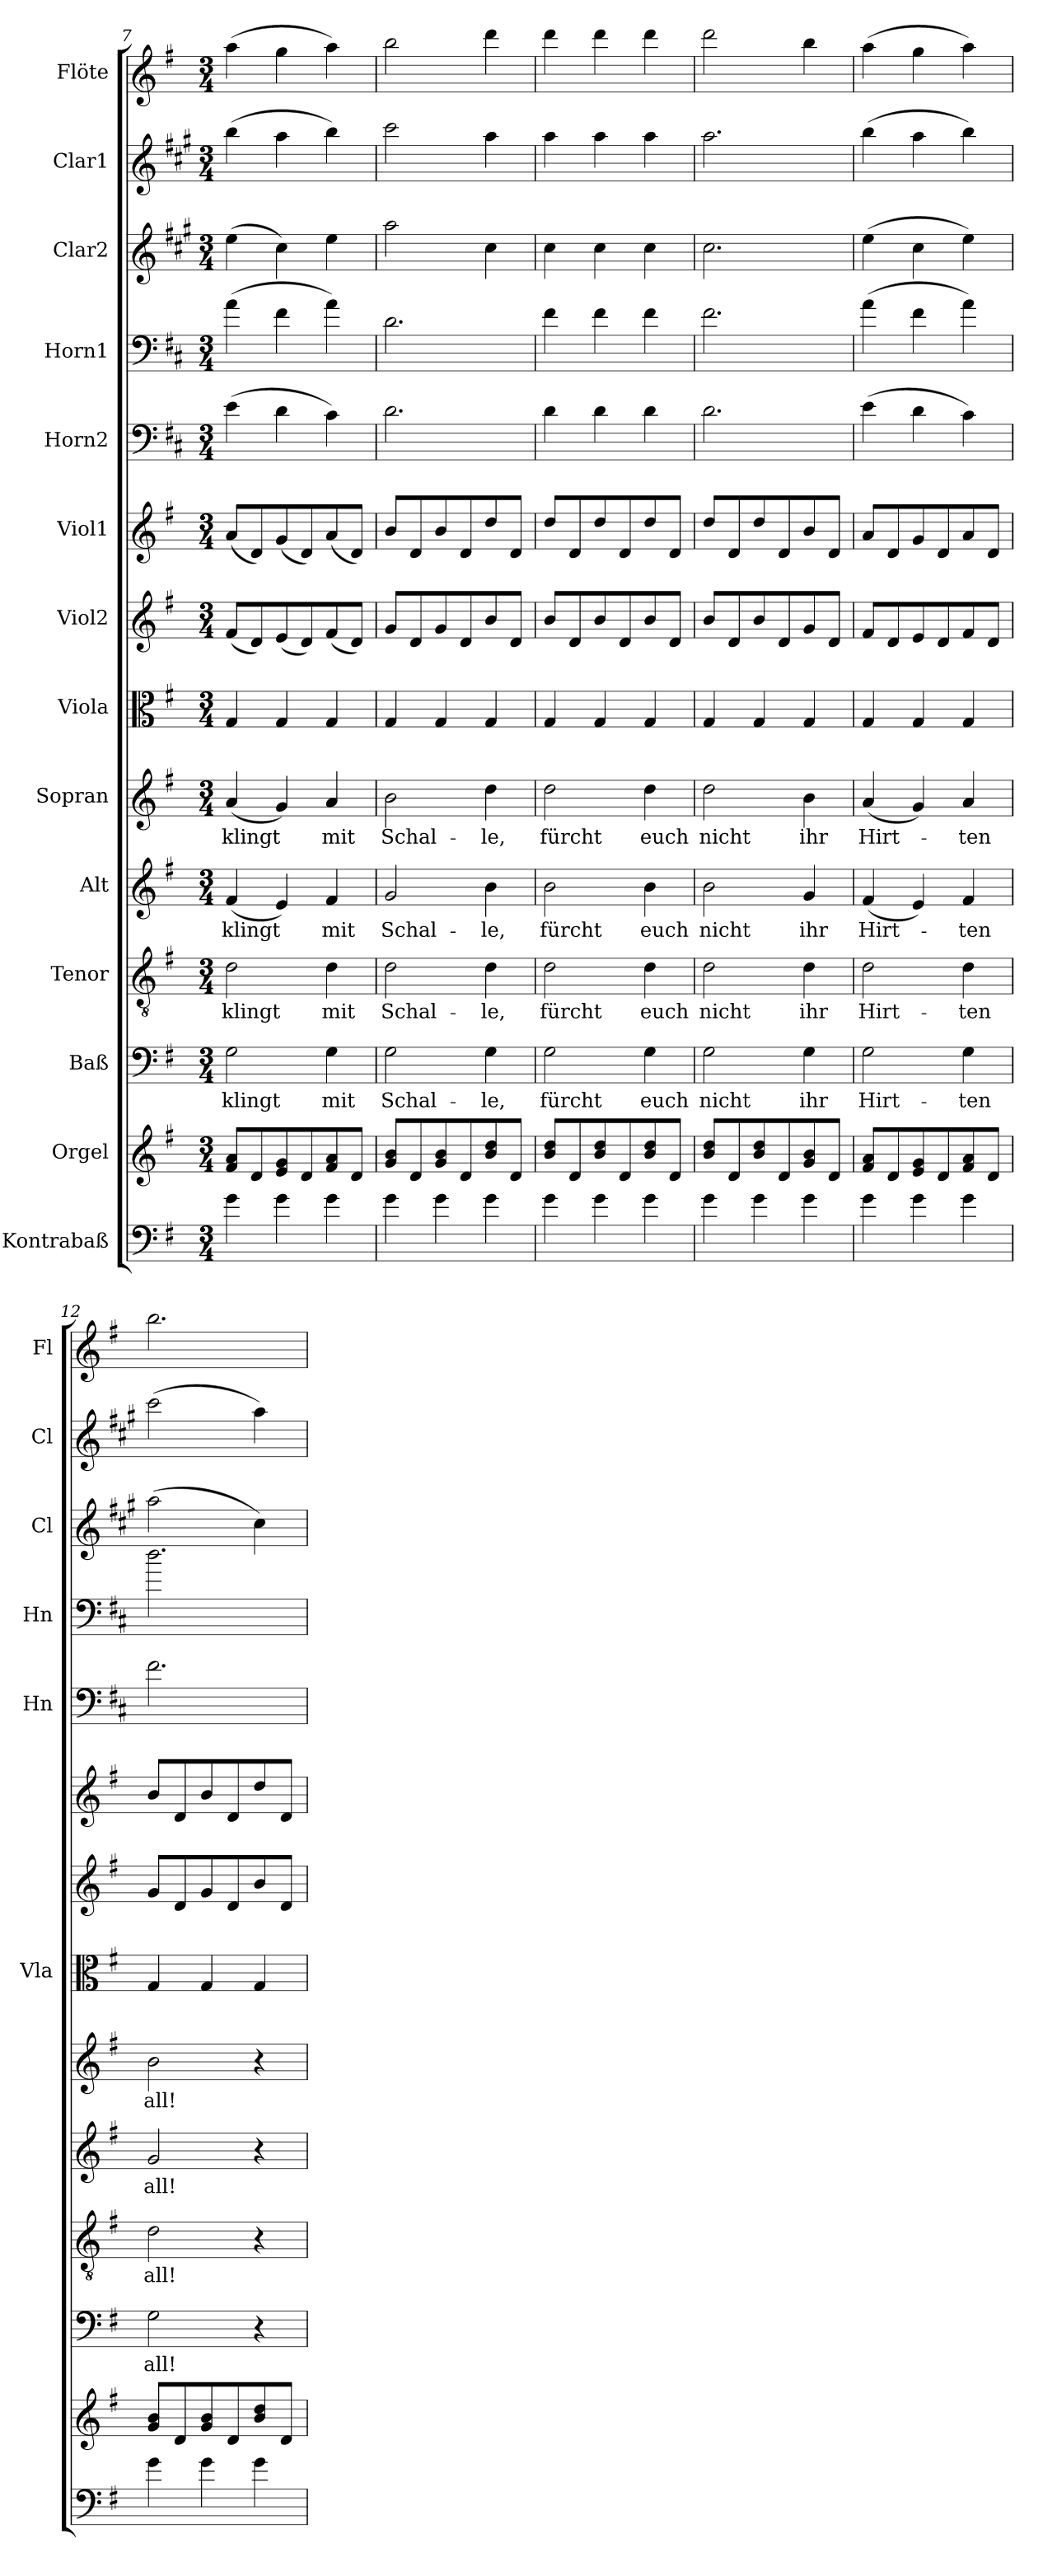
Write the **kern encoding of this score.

**kern	**kern	**kern	**text	**kern	**text	**kern	**text	**kern	**text	**kern	**kern	**kern	**kern	**kern	**kern	**kern	**kern
*part14	*part13	*part12	*part12	*part11	*part11	*part10	*part10	*part9	*part9	*part8	*part7	*part6	*part5	*part4	*part3	*part2	*part1
*staff14	*staff13	*staff12	*staff12	*staff11	*staff11	*staff10	*staff10	*staff9	*staff9	*staff8	*staff7	*staff6	*staff5	*staff4	*staff3	*staff2	*staff1
*I"Kontrabaß	*I"Orgel	*I"Baß	*	*I"Tenor	*	*I"Alt	*	*I"Sopran	*	*I"Viola	*I"Viol2	*I"Viol1	*I"Horn2	*I"Horn1	*I"Clar2	*I"Clar1	*I"Flöte
*	*	*	*	*	*	*	*	*	*	*I'Vla	*	*	*I'Hn	*I'Hn	*I'Cl	*I'Cl	*I'Fl
*clefF4	*clefG2	*clefF4	*	*clefGv2	*	*clefG2	*	*clefG2	*	*clefC3	*clefG2	*clefG2	*clefF4	*clefF4	*clefG2	*clefG2	*clefG2
*ITrd7c12	*	*	*	*	*	*	*	*	*	*	*	*	*ITrd4c7	*ITrd4c7	*ITrd1c2	*ITrd1c2	*
*k[f#]	*k[f#]	*k[f#]	*	*k[f#]	*	*k[f#]	*	*k[f#]	*	*k[f#]	*k[f#]	*k[f#]	*k[f#]	*k[f#]	*k[f#]	*k[f#]	*k[f#]
*G:	*G:	*G:	*	*G:	*	*G:	*	*G:	*	*G:	*G:	*G:	*G:	*G:	*G:	*G:	*G:
*M3/4	*M3/4	*M3/4	*	*M3/4	*	*M3/4	*	*M3/4	*	*M3/4	*M3/4	*M3/4	*M3/4	*M3/4	*M3/4	*M3/4	*M3/4
=7	=7	=7	=7	=7	=7	=7	=7	=7	=7	=7	=7	=7	=7	=7	=7	=7	=7
!	!	!	!LO:LY:b	!	!LO:LY:b	!	!LO:LY:b	!	!LO:LY:b	!	!	!	!	!	!	!	!
4G\	8f#/ 8a/L	2G\	klingt	2d\	klingt	(<4f#/	klingt	(<4a/	klingt	4G/	(<8f#/L	(<8a/L	(>4A\	(>4d\	(>4dd\	(>4aa\	(>4aa\
.	8d/	.	.	.	.	.	.	.	.	.	8d/)	8d/)	.	.	.	.	.
4G\	8e/ 8g/	.	.	.	.	4e/)	.	4g/)	.	4G/	(<8e/	(<8g/	4G\	4B\	4b\)	4gg\	4gg\
.	8d/	.	.	.	.	.	.	.	.	.	8d/)	8d/)	.	.	.	.	.
!	!	!	!LO:LY:b	!	!LO:LY:b	!	!LO:LY:b	!	!LO:LY:b	!	!	!	!	!	!	!	!
4G\	8f#/ 8a/	4G\	mit	4d\	mit	4f#/	mit	4a/	mit	4G/	(<8f#/	(<8a/	4F#\)	4d\)	4dd\	4aa\)	4aa\)
.	8d/J	.	.	.	.	.	.	.	.	.	8d/J)	8d/J)	.	.	.	.	.
=8	=8	=8	=8	=8	=8	=8	=8	=8	=8	=8	=8	=8	=8	=8	=8	=8	=8
!	!	!	!LO:LY:b	!	!LO:LY:b	!	!LO:LY:b	!	!LO:LY:b	!	!	!	!	!	!	!	!
4G\	8g/ 8b/L	2G\	Schal-	2d\	Schal-	2g/	Schal-	2b\	Schal-	4G/	8g/L	8b/L	2.G\	2.G\	2gg\	2bb\	2bb\
.	8d/	.	.	.	.	.	.	.	.	.	8d/	8d/	.	.	.	.	.
4G\	8g/ 8b/	.	.	.	.	.	.	.	.	4G/	8g/	8b/	.	.	.	.	.
.	8d/	.	.	.	.	.	.	.	.	.	8d/	8d/	.	.	.	.	.
!	!	!	!LO:LY:b	!	!LO:LY:b	!	!LO:LY:b	!	!LO:LY:b	!	!	!	!	!	!	!	!
4G\	8b/ 8dd/	4G\	-le,	4d\	-le,	4b\	-le,	4dd\	-le,	4G/	8b/	8dd/	.	.	4b\	4gg\	4ddd\
.	8d/J	.	.	.	.	.	.	.	.	.	8d/J	8d/J	.	.	.	.	.
!!LO:PB:g=z
=9	=9	=9	=9	=9	=9	=9	=9	=9	=9	=9	=9	=9	=9	=9	=9	=9	=9
!	!	!	!LO:LY:b	!	!LO:LY:b	!	!LO:LY:b	!	!LO:LY:b	!	!	!	!	!	!	!	!
4G\	8b/ 8dd/L	2G\	fürcht	2d\	fürcht	2b\	fürcht	2dd\	fürcht	4G/	8b/L	8dd/L	4G\	4B\	4b\	4gg\	4ddd\
.	8d/	.	.	.	.	.	.	.	.	.	8d/	8d/	.	.	.	.	.
4G\	8b/ 8dd/	.	.	.	.	.	.	.	.	4G/	8b/	8dd/	4G\	4B\	4b\	4gg\	4ddd\
.	8d/	.	.	.	.	.	.	.	.	.	8d/	8d/	.	.	.	.	.
!	!	!	!LO:LY:b	!	!LO:LY:b	!	!LO:LY:b	!	!LO:LY:b	!	!	!	!	!	!	!	!
4G\	8b/ 8dd/	4G\	euch	4d\	euch	4b\	euch	4dd\	euch	4G/	8b/	8dd/	4G\	4B\	4b\	4gg\	4ddd\
.	8d/J	.	.	.	.	.	.	.	.	.	8d/J	8d/J	.	.	.	.	.
=10	=10	=10	=10	=10	=10	=10	=10	=10	=10	=10	=10	=10	=10	=10	=10	=10	=10
!	!	!	!LO:LY:b	!	!LO:LY:b	!	!LO:LY:b	!	!LO:LY:b	!	!	!	!	!	!	!	!
4G\	8b/ 8dd/L	2G\	nicht	2d\	nicht	2b\	nicht	2dd\	nicht	4G/	8b/L	8dd/L	2.G\	2.B\	2.b\	2.gg\	2ddd\
.	8d/	.	.	.	.	.	.	.	.	.	8d/	8d/	.	.	.	.	.
4G\	8b/ 8dd/	.	.	.	.	.	.	.	.	4G/	8b/	8dd/	.	.	.	.	.
.	8d/	.	.	.	.	.	.	.	.	.	8d/	8d/	.	.	.	.	.
!	!	!	!LO:LY:b	!	!LO:LY:b	!	!LO:LY:b	!	!LO:LY:b	!	!	!	!	!	!	!	!
4G\	8g/ 8b/	4G\	ihr	4d\	ihr	4g/	ihr	4b\	ihr	4G/	8g/	8b/	.	.	.	.	4bb\
.	8d/J	.	.	.	.	.	.	.	.	.	8d/J	8d/J	.	.	.	.	.
=11	=11	=11	=11	=11	=11	=11	=11	=11	=11	=11	=11	=11	=11	=11	=11	=11	=11
!	!	!	!LO:LY:b	!	!LO:LY:b	!	!LO:LY:b	!	!LO:LY:b	!	!	!	!	!	!	!	!
4G\	8f#/ 8a/L	2G\	Hirt-	2d\	Hirt-	(<4f#/	Hirt-	(<4a/	Hirt-	4G/	8f#/L	8a/L	(>4A\	(>4d\	(>4dd\	(>4aa\	(>4aa\
.	8d/	.	.	.	.	.	.	.	.	.	8d/	8d/	.	.	.	.	.
4G\	8e/ 8g/	.	.	.	.	4e/)	.	4g/)	.	4G/	8e/	8g/	4G\	4B\	4b\	4gg\	4gg\
.	8d/	.	.	.	.	.	.	.	.	.	8d/	8d/	.	.	.	.	.
!	!	!	!LO:LY:b	!	!LO:LY:b	!	!LO:LY:b	!	!LO:LY:b	!	!	!	!	!	!	!	!
4G\	8f#/ 8a/	4G\	-ten	4d\	-ten	4f#/	-ten	4a/	-ten	4G/	8f#/	8a/	4F#\)	4d\)	4dd\)	4aa\)	4aa\)
.	8d/J	.	.	.	.	.	.	.	.	.	8d/J	8d/J	.	.	.	.	.
=12	=12	=12	=12	=12	=12	=12	=12	=12	=12	=12	=12	=12	=12	=12	=12	=12	=12
!	!	!	!LO:LY:b	!	!LO:LY:b	!	!LO:LY:b	!	!LO:LY:b	!	!	!	!	!	!	!	!
4G\	8g/ 8b/L	2G\	all!	2d\	all!	2g/	all!	2b\	all!	4G/	8g/L	8b/L	2.B\	2.g\	(>2gg\	(>2bb\	2.bb\
.	8d/	.	.	.	.	.	.	.	.	.	8d/	8d/	.	.	.	.	.
4G\	8g/ 8b/	.	.	.	.	.	.	.	.	4G/	8g/	8b/	.	.	.	.	.
.	8d/	.	.	.	.	.	.	.	.	.	8d/	8d/	.	.	.	.	.
4G\	8b/ 8dd/	4r	.	4r	.	4r	.	4r	.	4G/	8b/	8dd/	.	.	4b\)	4gg\)	.
.	8d/J	.	.	.	.	.	.	.	.	.	8d/J	8d/J	.	.	.	.	.
=	=	=	=	=	=	=	=	=	=	=	=	=	=	=	=	=	=
*-	*-	*-	*-	*-	*-	*-	*-	*-	*-	*-	*-	*-	*-	*-	*-	*-	*-
